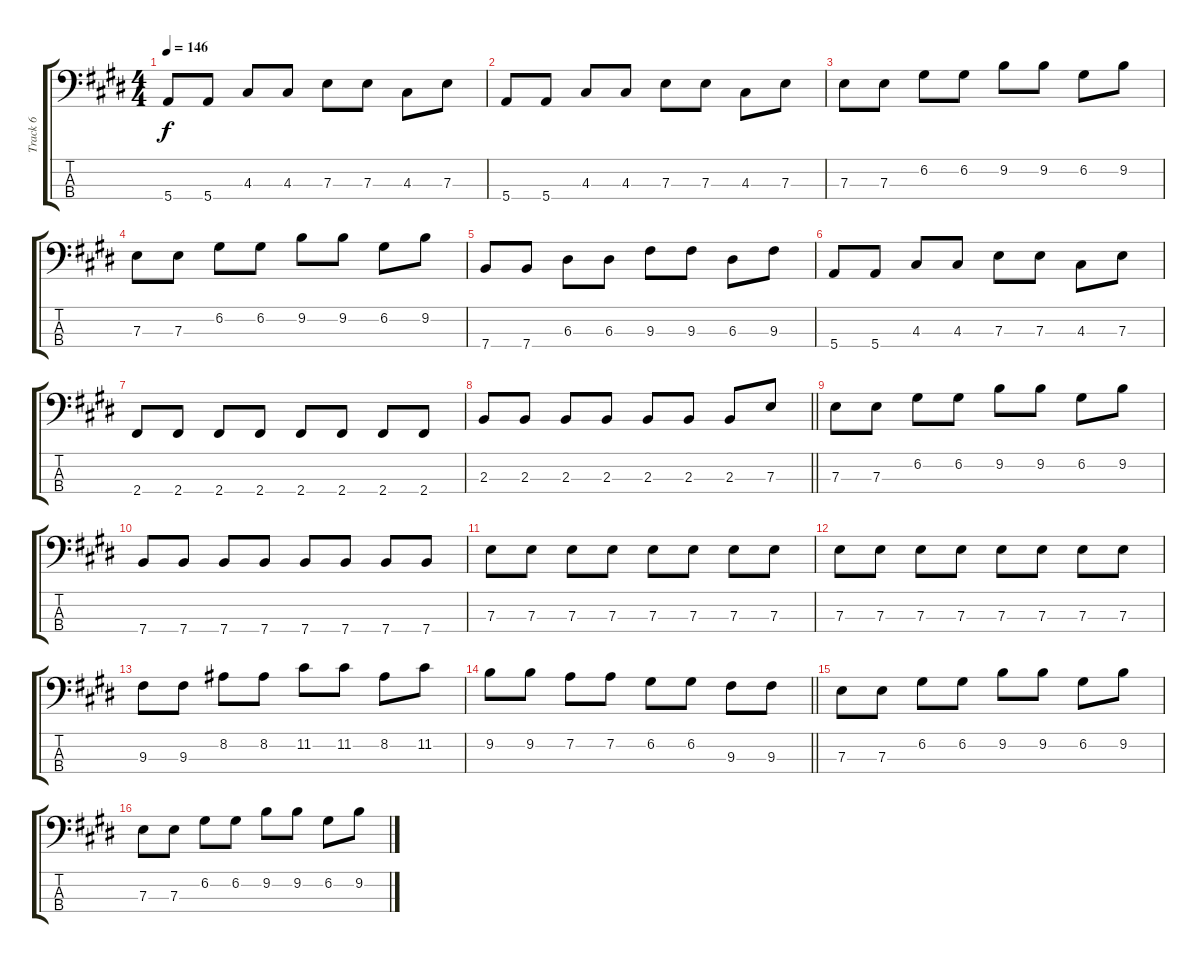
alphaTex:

\track ("Track 6" "Track 6") {instrument electricbassfinger}
\staff {score tabs}
\tuning (G2 D2 A1 E1) {hide}
\ts (4 4)
\tempo 146
\clef f4
\ks e
5.4.8{dy f} 5.4.8 4.3.8 4.3.8 7.3.8 7.3.8 4.3.8 7.3.8 |
5.4.8 5.4.8 4.3.8 4.3.8 7.3.8 7.3.8 4.3.8 7.3.8 |
7.3.8 7.3.8 6.2.8 6.2.8 9.2.8 9.2.8 6.2.8 9.2.8 |
7.3.8 7.3.8 6.2.8 6.2.8 9.2.8 9.2.8 6.2.8 9.2.8 |
7.4.8 7.4.8 6.3.8 6.3.8 9.3.8 9.3.8 6.3.8 9.3.8 |
5.4.8 5.4.8 4.3.8 4.3.8 7.3.8 7.3.8 4.3.8 7.3.8 |
2.4.8 2.4.8 2.4.8 2.4.8 2.4.8 2.4.8 2.4.8 2.4.8 |
\barLineRight lightlight
2.3.8 2.3.8 2.3.8 2.3.8 2.3.8 2.3.8 2.3.8 7.3.8 |
7.3.8 7.3.8 6.2.8 6.2.8 9.2.8 9.2.8 6.2.8 9.2.8 |
7.4.8 7.4.8 7.4.8 7.4.8 7.4.8 7.4.8 7.4.8 7.4.8 |
7.3.8 7.3.8 7.3.8 7.3.8 7.3.8 7.3.8 7.3.8 7.3.8 |
7.3.8 7.3.8 7.3.8 7.3.8 7.3.8 7.3.8 7.3.8 7.3.8 |
9.3.8 9.3.8 8.2.8 8.2.8 11.2.8 11.2.8 8.2.8 11.2.8 |
\barLineRight lightlight
9.2.8 9.2.8 7.2.8 7.2.8 6.2.8 6.2.8 9.3.8 9.3.8 |
7.3.8 7.3.8 6.2.8 6.2.8 9.2.8 9.2.8 6.2.8 9.2.8 |
7.3.8 7.3.8 6.2.8 6.2.8 9.2.8 9.2.8 6.2.8 9.2.8
